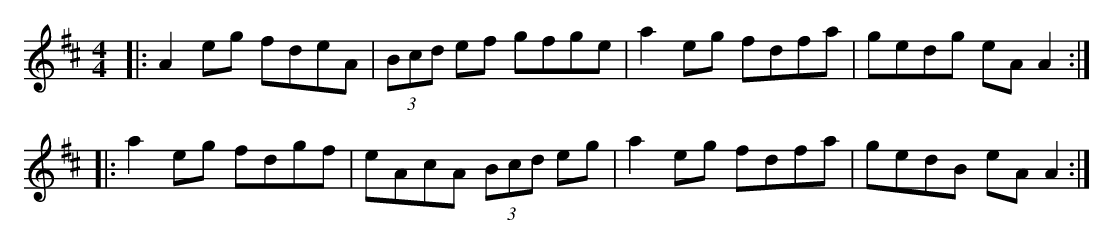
X:1
M:4/4
K:Amix
|:A2eg fdeA|(3Bcd ef gfge|a2eg fdfa|gedg eAA2:|
|:a2eg fdgf|eAcA (3Bcd eg|a2eg fdfa|gedB eAA2:|
